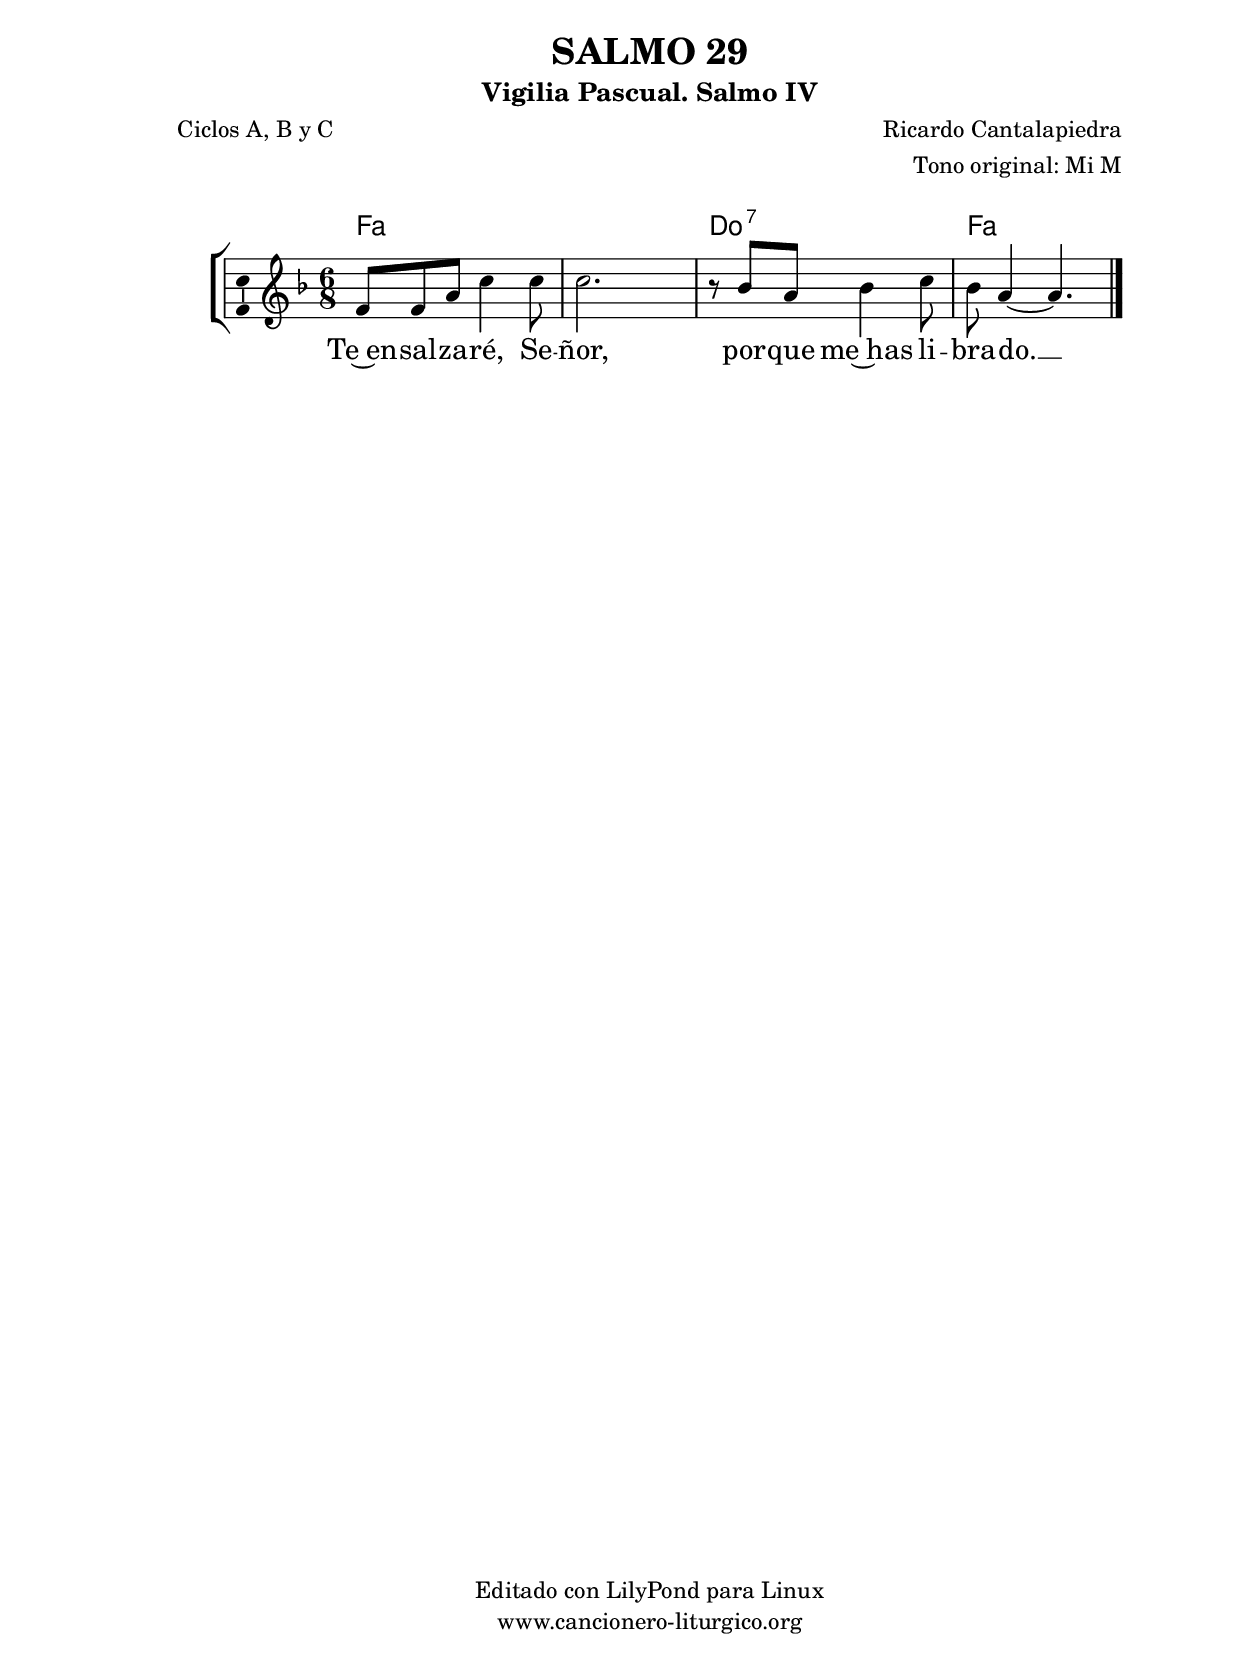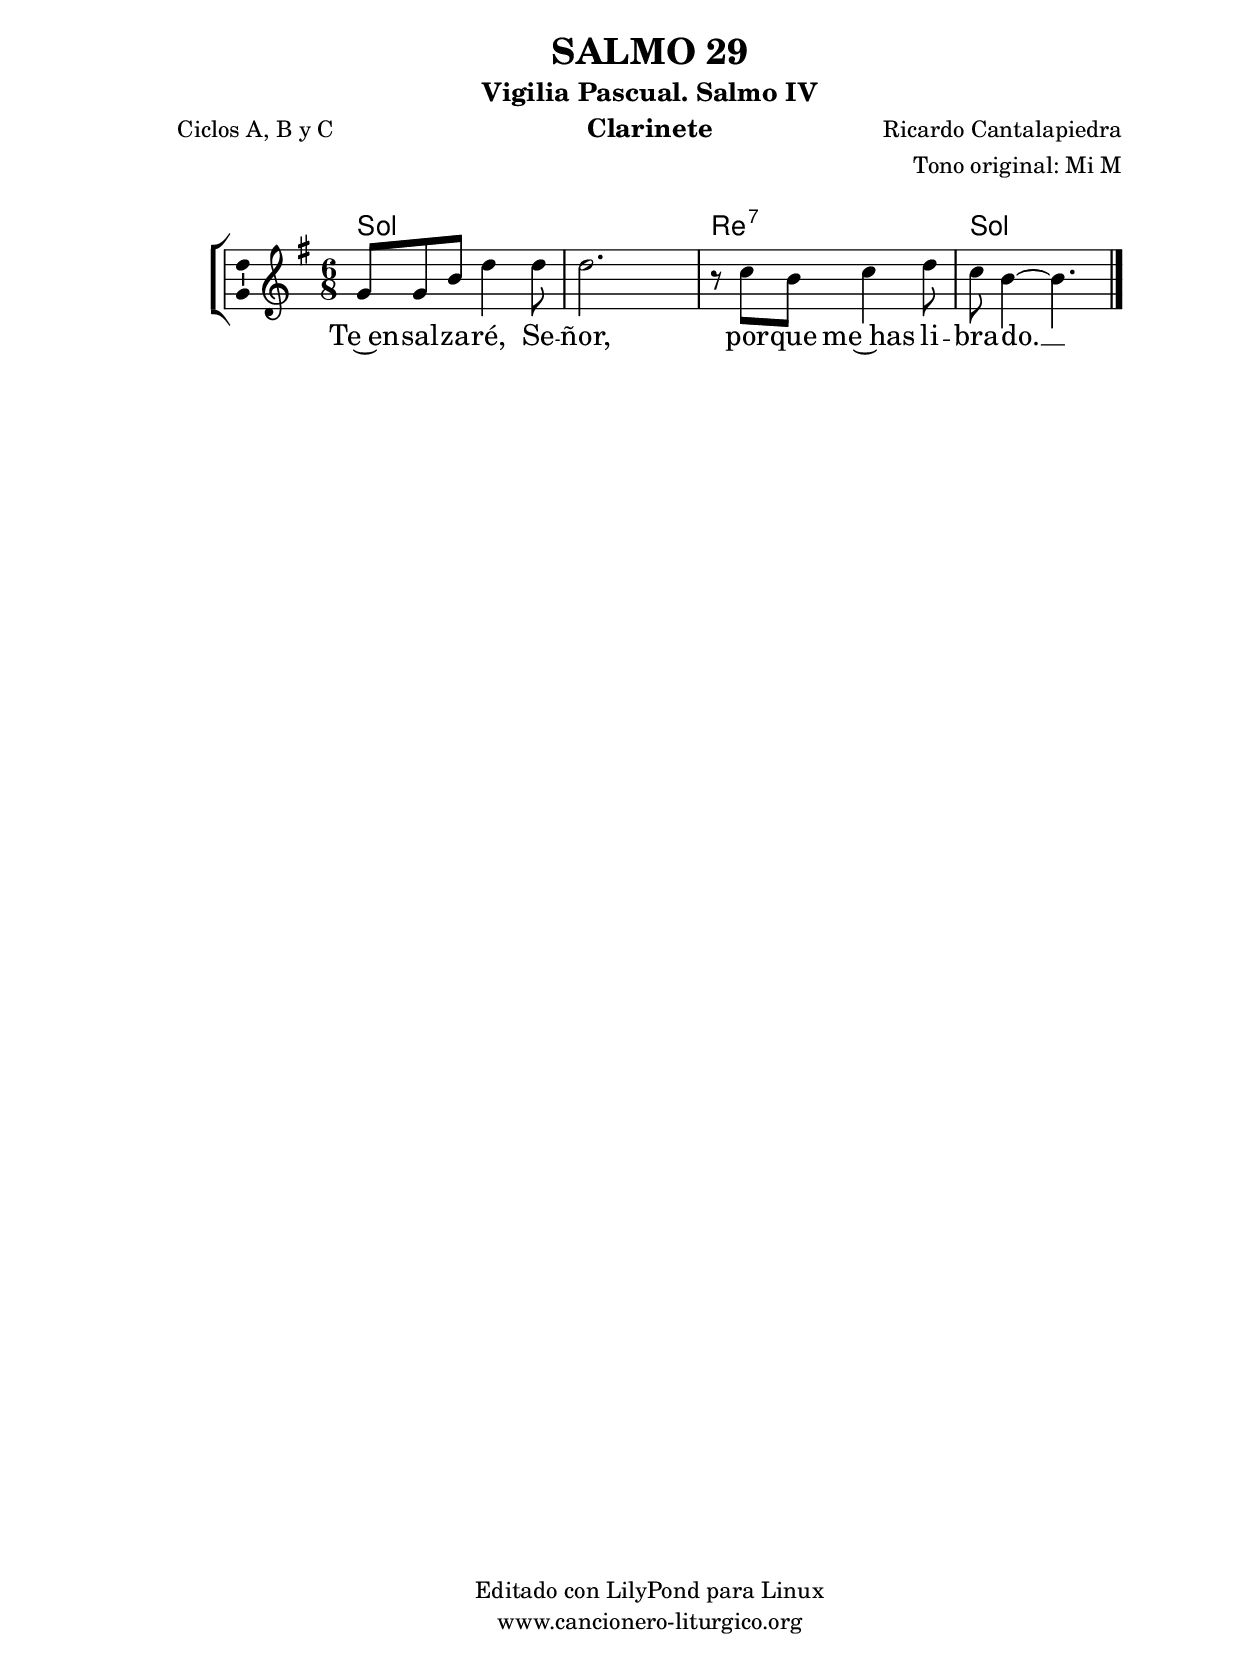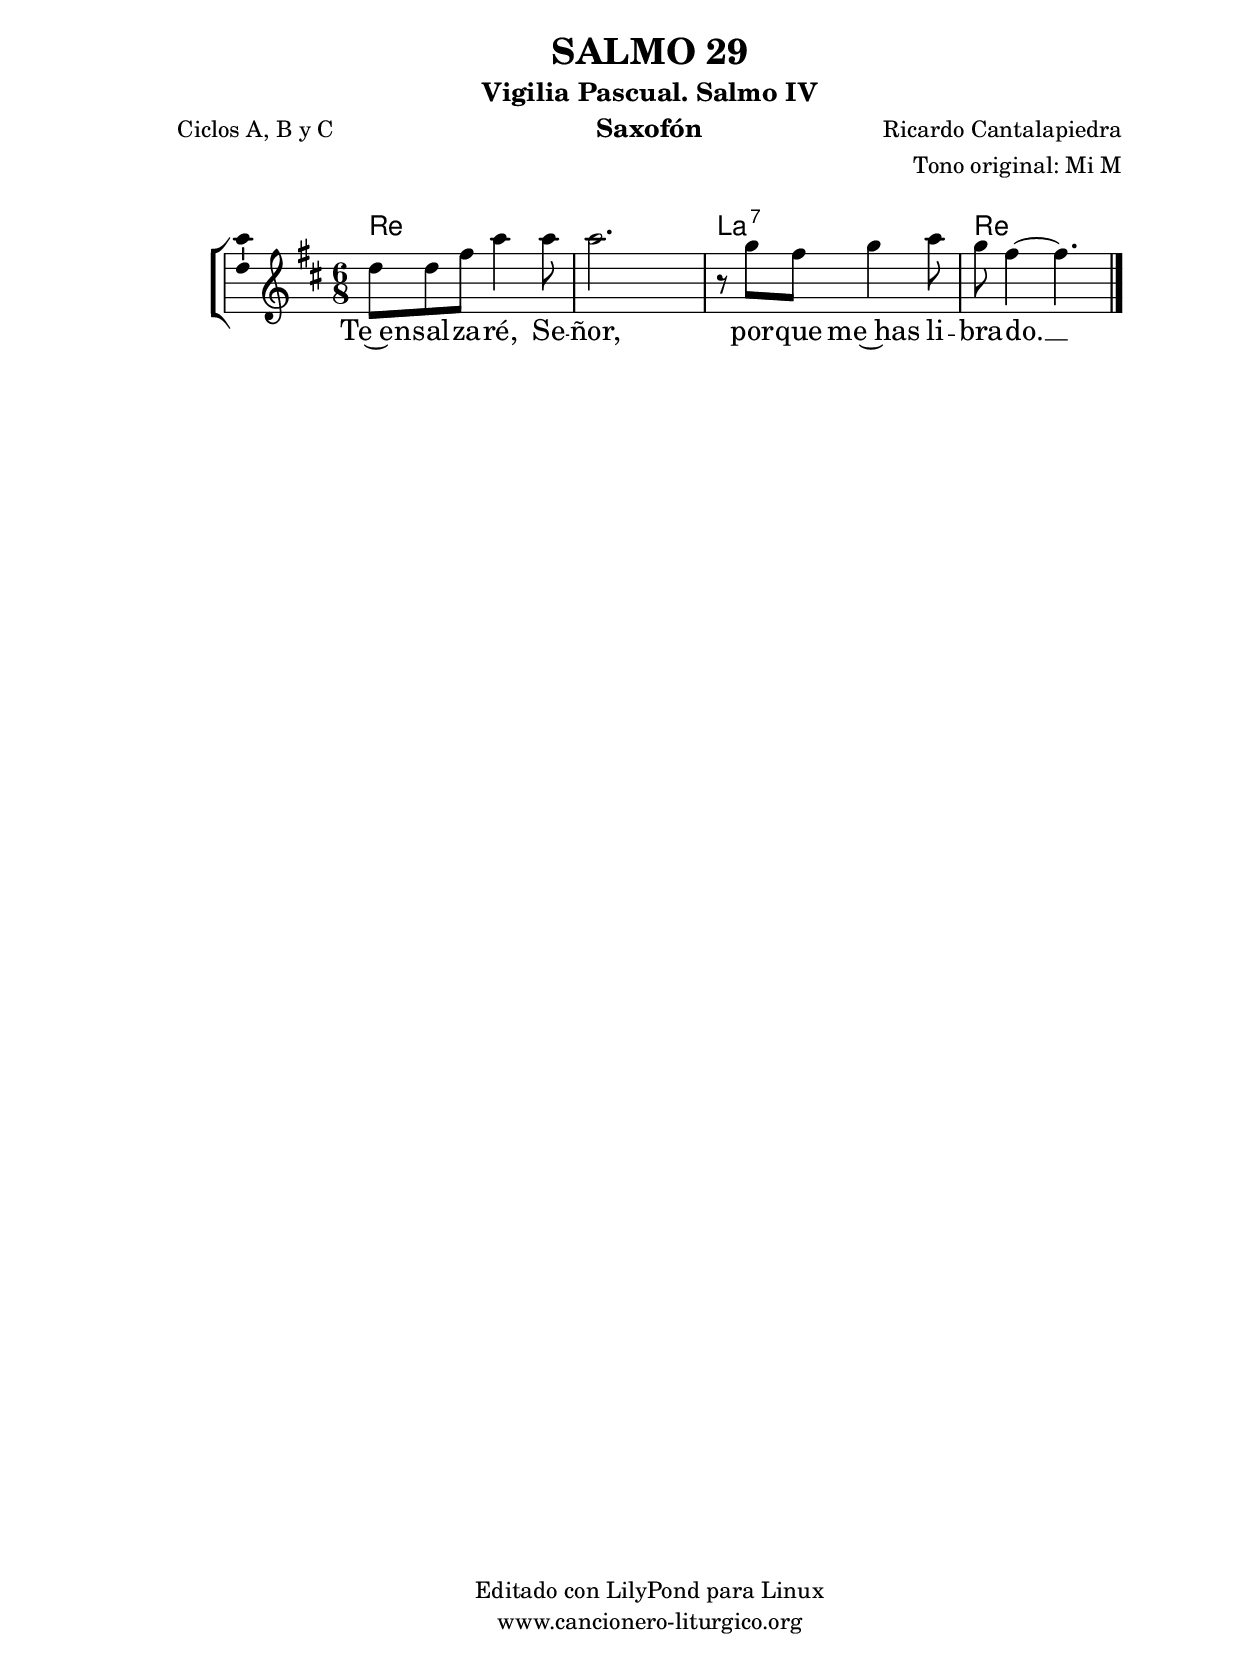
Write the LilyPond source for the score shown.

%
%para convertir .midi en .wav:
%timidity filename.midi -Ow -o finename.wav
%
%
%Para convertir de .wav a .mp3:
%lame -h -m j filename.wav
%
%
%para escuchar el midi:
%timidity nombrefichero.midi
%


%versión de lilypond para la que se ha escrito esta partitura:
\version "2.16.0"

	%Tamaño papel
	#(set-default-paper-size "a4")
	%Tamaño partitura
	#(set-global-staff-size 20)
	%No responde al pulsar sobre una nota
	#(ly:set-option 'point-and-click #f)

%parámetros del encabezamiento:
\header {
	title = "SALMO 29"
	subtitle = "Vigilia Pascual. Salmo IV"
	composer = "Ricardo Cantalapiedra"
	poet = "Ciclos A, B y C"
	meter = ""
	arranger = "Tono original: Mi M"
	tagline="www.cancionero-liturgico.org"
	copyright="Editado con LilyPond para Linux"
	}

%parámetros asociados al papel:
\paper  {
	oddHeaderMarkup = \markup {\fill-line { \on-the-fly #not-first-page \fromproperty #'header:title \on-the-fly #not-first-page \fromproperty #'header:composer }}
	evenHeaderMarkup = \markup {\fill-line { \fromproperty #'header:composer \fromproperty #'header:title }}
	#(set-paper-size "a4")
	print-page-number = ##f
	first-page-number = 1
	print-first-page-number = ##f
%	head-separation = 3.0 \cm
	top-margin = 2.0 \cm
	bottom-margin = 0.5\cm
%%%	bottom-margin = -1.0\cm
	left-margin = 3.0 \cm
	line-width = 16.0 \cm 
	indent = 8\mm
	interscoreline = 2.\mm
	between-system-space = 15\mm
%	para que las partituras no llenen la hoja:
	ragged-bottom = ##t
%	idem para la última hoja:
	ragged-last-bottom = ##f
%	para que las partituras llenen el ancho del papel:
	ragged-last = ##f
	after-title-space = 2.5 \cm
%page-count=1
%system-count=8

	%Flexible Vertical Spacing
%	markup-markup-spacing =
%	#'((basic-distance . 15) (minimum-distance . 15) (padding . 3))
	markup-system-spacing =
	#'((basic-distance . 15) (minimum-distance . 15) (padding . 3))
	system-system-spacing =
	#'((basic-distance . 15) (minimum-distance . 15) (padding . 3))
	score-system-spacing =
	#'((basic-distance . 15) (minimum-distance . 15) (padding . 5))
%	top-system-spacing = % header
%	#'((basic-distance . 8) (minimum-distance . 0) (padding . 3))
%	top-markup-spacing =
%	#'((basic-distance . 20) (minimum-distance . 20) (padding . 3))
	last-bottom-spacing = % footer
	#'((basic-distance . 5) (minimum-distance . 5) (padding . 3))
%	score-markup-spacing =
%	#'((basic-distance . 16) (minimum-distance . 13) (padding . 3))

	}


%parámetros que afectan a toda la partitura:
global =  {
	%clave de sol (G):
	\clef G
	%armadura:
	\transpose e f
	\key e \major
	\tempo 4=80
	\set Score.tempoHideNote = ##t
	}


acordes = {
	\italianChords
	\chordmode {
	\transpose e f
{

e4. e e e b:7 b:7 e e

	}
	}
}

melodia = 
	\transpose e f
{
	\relative c'{
	\time 2/4

\time 6/8

e8 e gis b4 b8
b2.
r8 a8 gis a4 b8
a8 gis4~gis4.

	\bar "|."
	}
	}


texto = \lyricmode {
Te~en -- sal -- za -- ré, Se -- ñor,
por -- que me~has li -- bra -- do. __
	}


acordesStaff = \context ChordNames = acordesStaff <<
	\set chordChanges = ##t
	\acordes
	>>


vozStaff = \context Voice = vozStaff
\with {\consists "Ambitus_engraver"}
<<
%	\set Staff.instrumentName = ""
%	\set Staff.shortInstrumentName = ""
%	\set Staff.midiInstrument = #"clarinet"
%	\set Staff.midiInstrument = #"cello"
%	\set Staff.midiInstrument = #"flute"
	\set Staff.midiInstrument = #"electric guitar (jazz)"
%	\set Staff.midiInstrument = #"english horn"
%	\set Staff.midiInstrument = #"violin"
%	\set Staff.midiInstrument = #"glockenspiel"
	\set Staff.midiMinimumVolume = #0.7
	\set Staff.midiMaximumVolume = #0.9
	\global
	\melodia
	>>


textoStaff = \context Lyrics = textoStaff <<
	\lyricsto vozStaff \texto
	>>

\book {
	\score {
		\context ChoirStaff {
			\override StaffGroup.SystemStartBracket #'collapse-height = #1
			\override Score.SystemStartBar #'collapse-height = #1
			<<
			\acordesStaff
			\vozStaff
			\textoStaff
			>>
			}
		\layout {
	    		\context {
				\Lyrics
				\override LyricText #'font-size = #2
				}
	   		 \context {
				\Score
				%fontSize = #3
				\override StaffSymbol #'staff-space = #(magstep +3)
				%\override Beam #'thickness = #0.55
				%\override SpacingSpanner #'spacing-increment = #1.0
				%\override Slur #'height-limit = #1.5
				}
			}
		}
	\score {
		\unfoldRepeats
		\context ChoirStaff {
			<<
			\acordesStaff
			\vozStaff
			>>
			}
		\midi {
	  		\context {
	  			\Score
				tempoWholesPerMinute = #(ly:make-moment 70 4)
				}
			}
		}
	}

%Partitura para clarinete
#(define output-suffix "C")
\book {
	\header{
		instrument = "Clarinete"
		}
	\score {
		\context ChoirStaff {
			\override StaffGroup.SystemStartBracket #'collapse-height = #1
			\override Score.SystemStartBar #'collapse-height = #1
\transpose c d
			<<
			\acordesStaff
			\vozStaff
			\textoStaff
			>>
			}
		\layout {
	    		\context {
				\Lyrics
				\override LyricText #'font-size = #2
				}
	   		 \context {
				\Score
				%fontSize = #3
				\override StaffSymbol #'staff-space = #(magstep +3)
				%\override Beam #'thickness = #0.55
				%\override SpacingSpanner #'spacing-increment = #1.0
				%\override Slur #'height-limit = #1.5
				}
			}
		}
	}

%Partitura para saxofón
#(define output-suffix "S")
\book {
	\header{
		instrument = "Saxofón"
		}
	\score {
		\context ChoirStaff {
			\override StaffGroup.SystemStartBracket #'collapse-height = #1
			\override Score.SystemStartBar #'collapse-height = #1
\transpose c a
			<<
			\acordesStaff
			\vozStaff
			\textoStaff
			>>
			}
		\layout {
	    		\context {
				\Lyrics
				\override LyricText #'font-size = #2
				}
	   		 \context {
				\Score
				%fontSize = #3
				\override StaffSymbol #'staff-space = #(magstep +3)
				%\override Beam #'thickness = #0.55
				%\override SpacingSpanner #'spacing-increment = #1.0
				%\override Slur #'height-limit = #1.5
				}
			}
		}
	}

